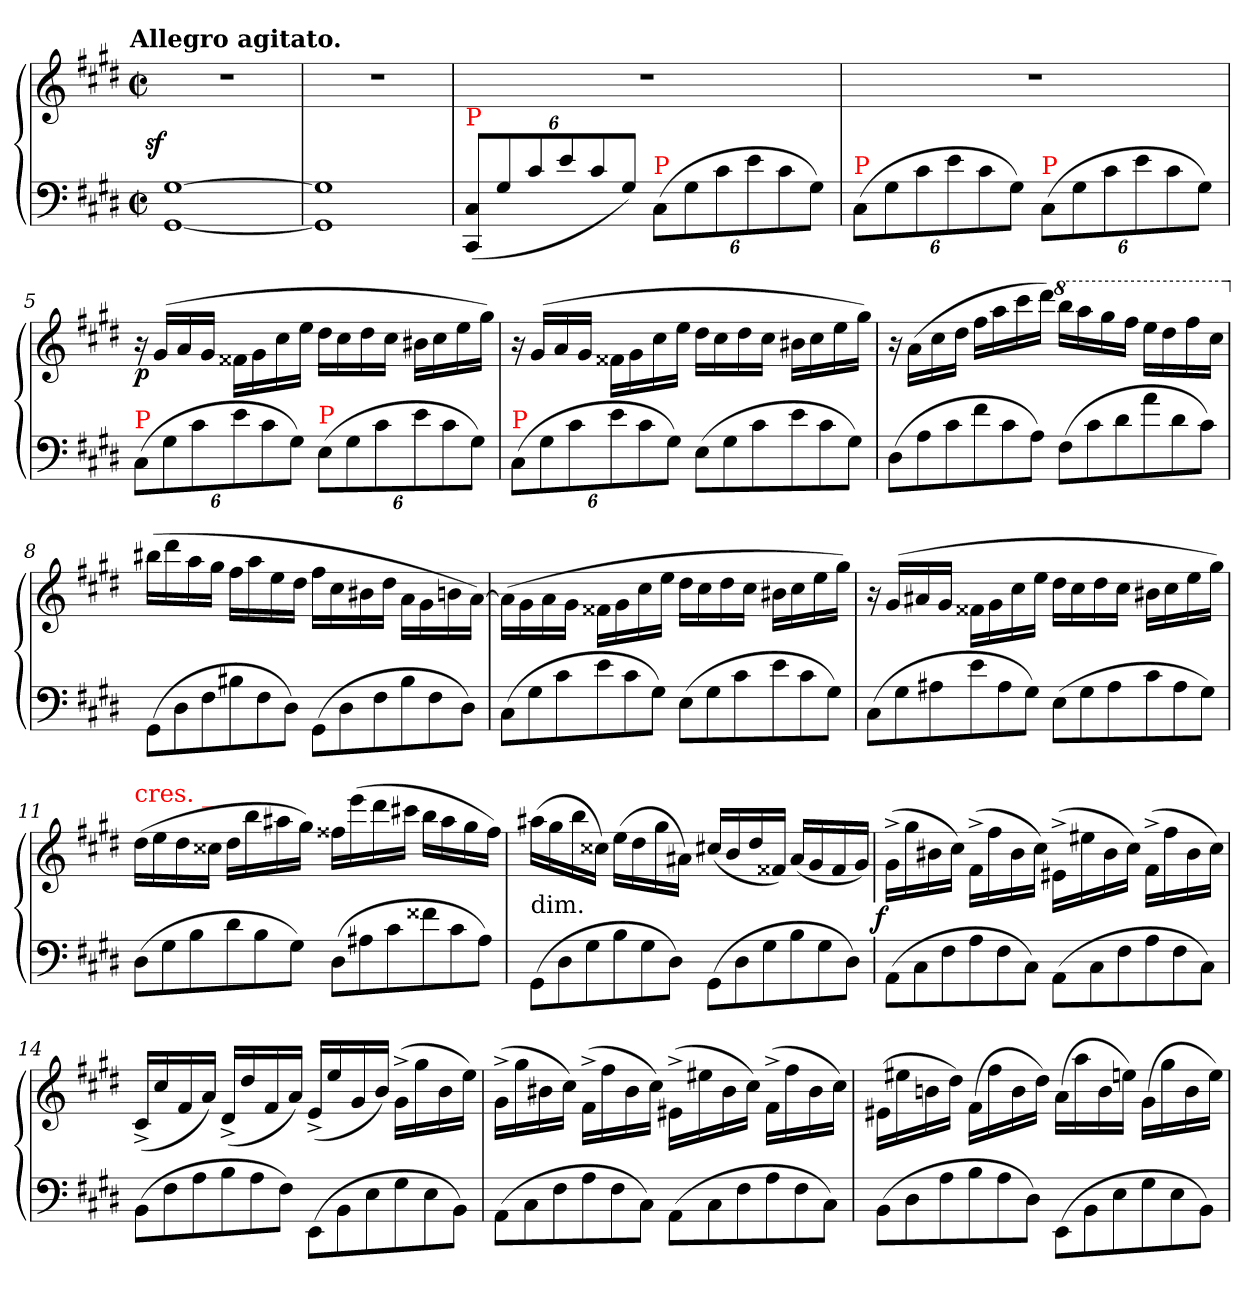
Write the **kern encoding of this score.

**kern	**kern	**dynam
*part1	*part1	*part1
*staff2	*staff1	*staff1/2
*clefF4	*clefG2	*
*k[f#c#g#d#]	*k[f#c#g#d#]	*
*c#:	*c#:	*
!!LO:TX:omd:t=Allegro agitato.
*M2/2	*M2/2	*
*met(c|)	*met(c|)	*
*MM224	*MM224	*
=1	=1	=1
!	!	!LO:DY:rj
[1G# [1GG#	1rdd	sf
=2	=2	=2
1G#] 1GG#]	1rdd	.
=3	=3	=3
*Xbrackettup	*	*
!LO:TX:a:color=red:t=P	!	!
(<12C#/ 12CC#/L	1rdd	.
12G#	.	.
12c#	.	.
12e	.	.
12c#	.	.
12G#J)	.	.
!LO:TX:a:color=red:t=P	!	!
(>12C#\L	.	.
12G#	.	.
12c#	.	.
12e	.	.
12c#	.	.
12G#J)	.	.
=4	=4	=4
!LO:TX:a:color=red:t=P	!	!
(>12C#\L	1rdd	.
12G#	.	.
12c#	.	.
12e	.	.
12c#	.	.
12G#J)	.	.
!LO:TX:a:color=red:t=P	!	!
(>12C#\L	.	.
12G#	.	.
12c#	.	.
12e	.	.
12c#	.	.
12G#J)	.	.
=5	=5	=5
!LO:TX:a:color=red:t=P	!	!
(>12C#L	16r	p
.	(>16g#/LL	.
12G#	.	.
.	16a	.
12c#	.	.
.	16g#JJ	.
12e	16f##X\LL	.
.	16g#	.
12c#	.	.
.	16cc#	.
12G#J)	.	.
.	16eeJJ	.
!LO:TX:a:color=red:t=P	!	!
(>12EL	16dd#\LL	.
.	16cc#	.
12G#	.	.
.	16dd#	.
12c#	.	.
.	16cc#JJ	.
12e	16b#X\LL	.
.	16cc#	.
12c#	.	.
.	16ee	.
12G#J)	.	.
.	16gg#JJ)	.
=6	=6	=6
!LO:TX:a:color=red:t=P	!	!
(>12C#L	16r	.
.	(>16g#/LL	.
12G#	.	.
.	16a	.
12c#	.	.
.	16g#JJ	.
12e	16f##X\LL	.
.	16g#	.
12c#	.	.
.	16cc#	.
12G#J)	.	.
.	16eeJJ	.
*Xtuplet	*	*
(>12EL	16dd#\LL	.
.	16cc#	.
12G#	.	.
.	16dd#	.
12c#	.	.
.	16cc#JJ	.
12e	16b#X\LL	.
.	16cc#	.
12c#	.	.
.	16ee	.
12G#J)	.	.
.	16gg#JJ)	.
=7	=7	=7
(>12D#L	16r	.
.	(>16a\LL	.
12A	.	.
.	16cc#	.
12c#	.	.
.	16dd#JJ	.
12f#	16ff#\LL	.
.	16aa	.
12c#	.	.
.	16ccc#	.
12AJ)	.	.
.	16ddd#JJ)	.
*	*8va	*
(>12F#L	16bbb\LL	.
.	16aaa	.
12c#	.	.
.	16ggg#	.
12d#	.	.
.	16fff#JJ	.
12a	16eee\LL	.
.	16ddd#	.
12d#	.	.
.	16fff#	.
12c#J)	.	.
.	16ccc#JJ	.
=8	=8	=8
*	*X8va	*
(>12GG#L	(>16bb#X\LL	.
.	16ddd#	.
12D#	.	.
.	16aa	.
12F#	.	.
.	16gg#JJ	.
12B#X	16ff#\LL	.
.	16aa	.
12F#	.	.
.	16ee	.
12D#J)	.	.
.	16dd#JJ	.
(>12GG#L	16ff#\LL	.
.	16cc#	.
12D#	.	.
.	16b#X	.
12F#	.	.
.	16dd#JJ	.
12B#	16a\LL	.
.	16g#	.
12F#	.	.
.	16bn	.
12D#J)	.	.
.	[16aJJ)	.
=9	=9	=9
(>12C#L	(>16a\LL]	.
.	16g#	.
12G#	.	.
.	16a	.
12c#	.	.
.	16g#JJ	.
12e	16f##X\LL	.
.	16g#	.
12c#	.	.
.	16cc#	.
12G#J)	.	.
.	16eeJJ	.
(>12EL	16dd#\LL	.
.	16cc#	.
12G#	.	.
.	16dd#	.
12c#	.	.
.	16cc#JJ	.
12e	16b#X\LL	.
.	16cc#	.
12c#	.	.
.	16ee	.
12G#J)	.	.
.	16gg#JJ)	.
=10	=10	=10
(>12C#L	16r	.
.	(>16g#/LL	.
12G#	.	.
.	16a#X	.
12A#X	.	.
.	16g#JJ	.
12e	16f##X\LL	.
.	16g#	.
12A#	.	.
.	16cc#	.
12G#J)	.	.
.	16eeJJ	.
(>12EL	16dd#\LL	.
.	16cc#	.
12G#	.	.
.	16dd#	.
12A#	.	.
.	16cc#JJ	.
12c#	16b#X\LL	.
.	16cc#	.
12A#	.	.
.	16ee	.
12G#J)	.	.
.	16gg#JJ)	.
=11	=11	=11
!	!LO:TX:a:color=red:t=cres. _	!
(>12D#\L	(>16dd#\LL	.
.	16ee	.
12G#	.	.
.	16dd#	.
12B	.	.
.	16cc##XJJ	.
12d#	16dd#\LL	.
.	16bb	.
12B	.	.
.	16aa#X	.
12G#J)	.	.
.	16gg#JJ)	.
(>12D#\L	16ff##X\LL	.
.	(>16eee	.
12A#X	.	.
.	16ddd#	.
12c#	.	.
.	16ccc#XJJ	.
12f##X	16bb\LL	.
.	16aa#	.
12c#	.	.
.	16gg#	.
12A#J)	.	.
.	16ff##JJ)	.
=12	=12	=12
!	!LO:TX:c:t=dim.	!
(>12GG#\L	(>16aa#X\LL	.
.	16gg#	.
12D#	.	.
.	16bb	.
12G#	.	.
.	16cc##XJJ)	.
12B	(>16ee\LL	.
.	16dd#	.
12G#	.	.
.	16gg#	.
12D#J)	.	.
.	16a#XJJ)	.
(>12GG#\L	(<16cc#X/LL	.
.	16b	.
12D#	.	.
.	16dd#	.
12G#	.	.
.	16f##XJJ)	.
12B	(<16a#/LL	.
.	16g#	.
12G#	.	.
.	16f##	.
12D#J)	.	.
.	16g#JJ)	.
=13	=13	=13
!	!	!LO:DY:rj
(>12AA\L	(>16g#^<\LL	f
.	16gg#	.
12C#	.	.
.	16b#X	.
12F#	.	.
.	16cc#JJ)	.
12A	(>16f#^<\LL	.
.	16ff#	.
12F#	.	.
.	16b#	.
12C#J)	.	.
.	16cc#JJ)	.
(>12AA\L	(>16e#X^<\LL	.
.	16ee#X	.
12C#	.	.
.	16b#	.
12F#	.	.
.	16cc#JJ)	.
12A	(>16f#^<\LL	.
.	16ff#	.
12F#	.	.
.	16b#	.
12C#J)	.	.
.	16cc#JJ)	.
=14	=14	=14
(>12BB\L	(<16c#^</LL	.
.	16cc#/	.
12F#	.	.
.	16f#/	.
12A	.	.
.	16a/JJ)	.
12B	(<16d#^</LL	.
.	16dd#/	.
12A	.	.
.	16f#/	.
12F#J)	.	.
.	16a/JJ)	.
(>12EE\L	(<16e^</LL	.
.	16ee/	.
12BB	.	.
.	16g#/	.
12E	.	.
.	16b/JJ)	.
12G#	(>16g#^<\LL	.
.	16gg#	.
12E	.	.
.	16b	.
12BBJ)	.	.
.	16eeJJ)	.
=15	=15	=15
(>12AA\L	(>16g#^<\LL	.
.	16gg#	.
12C#	.	.
.	16b#X	.
12F#	.	.
.	16cc#JJ)	.
12A	(>16f#^<\LL	.
.	16ff#	.
12F#	.	.
.	16b#	.
12C#J)	.	.
.	16cc#JJ)	.
(>12AA\L	(>16e#X^<\LL	.
.	16ee#X	.
12C#	.	.
.	16b#	.
12F#	.	.
.	16cc#JJ)	.
12A	(>16f#^<\LL	.
.	16ff#	.
12F#	.	.
.	16b#	.
12C#J)	.	.
.	16cc#JJ)	.
=16	=16	=16
(>12BB\L	(>16e#X\LL	.
.	16ee#X	.
12D#	.	.
.	16bn	.
12A	.	.
.	16dd#JJ)	.
12B	(>16f#\LL	.
.	16ff#	.
12A	.	.
.	16b	.
12D#J)	.	.
.	16dd#JJ)	.
(>12EE\L	(>16a\LL	.
.	16aa	.
12BB	.	.
.	16b	.
12E	.	.
.	16eeJJ)	.
12G#	(>16g#\LL	.
.	16gg#	.
12E	.	.
.	16b	.
12BBJ)	.	.
.	16eeJJ)	.
=	=	=
*-	*-	*-
